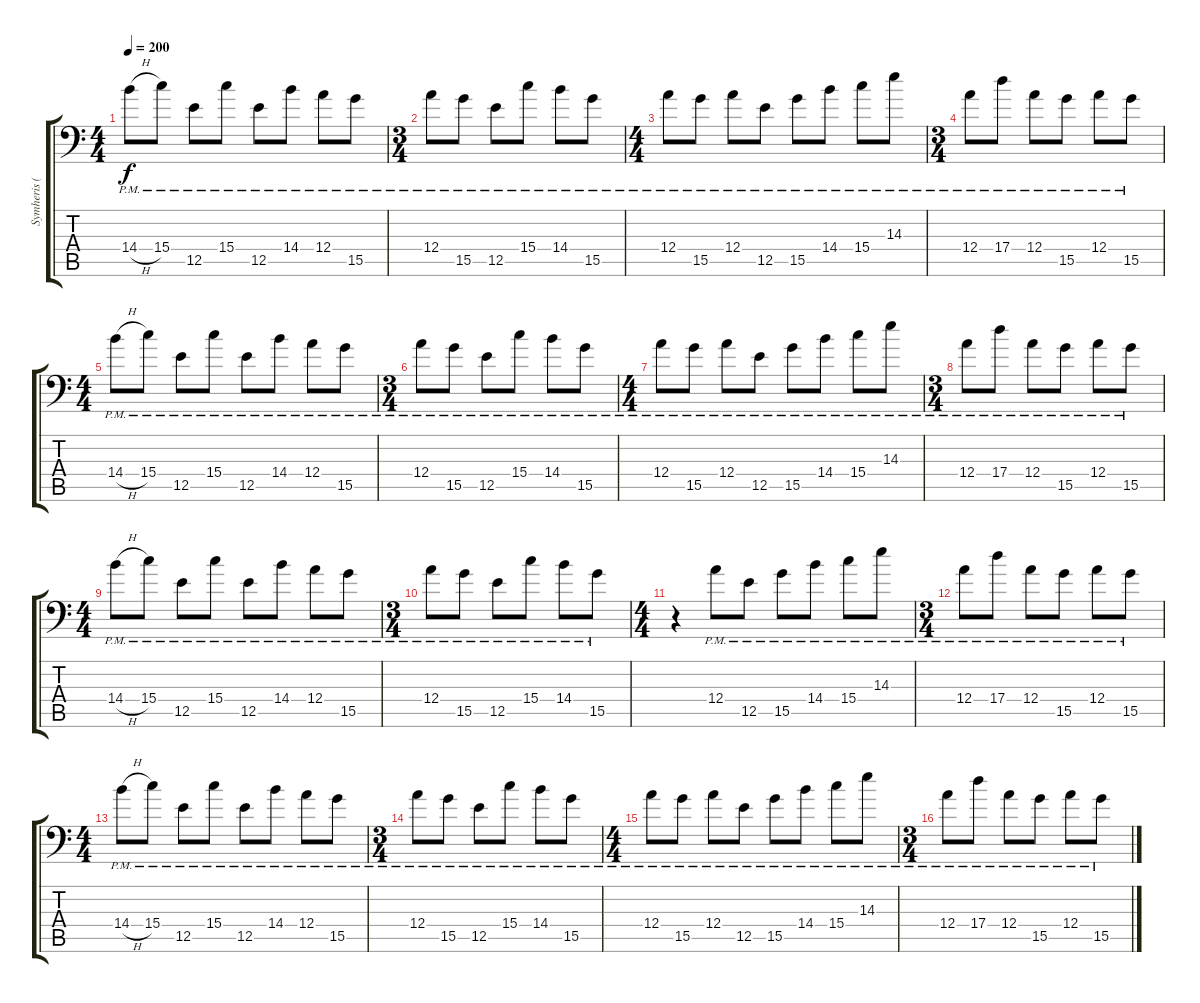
\track ("Symheris (Lead)" "Symheris (") {instrument distortionguitar}
\staff {score tabs}
\tuning (B3 Gb3 D3 A2 E2 A1) {hide}
\ts (4 4)
\tempo 200
\clef f4
\ks c
14.4{h pm}.8{dy f} 15.4{pm}.8 12.5{pm}.8 15.4{pm}.8 12.5{pm}.8 14.4{pm}.8 12.4{pm}.8 15.5{pm}.8 |
\ts (3 4)
12.4{pm}.8 15.5{pm}.8 12.5{pm}.8 15.4{pm}.8 14.4{pm}.8 15.5{pm}.8 |
\ts (4 4)
12.4{pm}.8 15.5{pm}.8 12.4{pm}.8 12.5{pm}.8 15.5{pm}.8 14.4{pm}.8 15.4{pm}.8 14.3{pm}.8 |
\ts (3 4)
12.4{pm}.8 17.4{pm}.8 12.4{pm}.8 15.5{pm}.8 12.4{pm}.8 15.5{pm}.8 |
\ts (4 4)
14.4{h pm}.8 15.4{pm}.8 12.5{pm}.8 15.4{pm}.8 12.5{pm}.8 14.4{pm}.8 12.4{pm}.8 15.5{pm}.8 |
\ts (3 4)
12.4{pm}.8 15.5{pm}.8 12.5{pm}.8 15.4{pm}.8 14.4{pm}.8 15.5{pm}.8 |
\ts (4 4)
12.4{pm}.8 15.5{pm}.8 12.4{pm}.8 12.5{pm}.8 15.5{pm}.8 14.4{pm}.8 15.4{pm}.8 14.3{pm}.8 |
\ts (3 4)
12.4{pm}.8 17.4{pm}.8 12.4{pm}.8 15.5{pm}.8 12.4{pm}.8 15.5{pm}.8 |
\ts (4 4)
14.4{h pm}.8 15.4{pm}.8 12.5{pm}.8 15.4{pm}.8 12.5{pm}.8 14.4{pm}.8 12.4{pm}.8 15.5{pm}.8 |
\ts (3 4)
12.4{pm}.8 15.5{pm}.8 12.5{pm}.8 15.4{pm}.8 14.4{pm}.8 15.5{pm}.8 |
\ts (4 4)
r.4 12.4{pm}.8 12.5{pm}.8 15.5{pm}.8 14.4{pm}.8 15.4{pm}.8 14.3{pm}.8 |
\ts (3 4)
12.4{pm}.8 17.4{pm}.8 12.4{pm}.8 15.5{pm}.8 12.4{pm}.8 15.5{pm}.8 |
\ts (4 4)
14.4{h pm}.8 15.4{pm}.8 12.5{pm}.8 15.4{pm}.8 12.5{pm}.8 14.4{pm}.8 12.4{pm}.8 15.5{pm}.8 |
\ts (3 4)
12.4{pm}.8 15.5{pm}.8 12.5{pm}.8 15.4{pm}.8 14.4{pm}.8 15.5{pm}.8 |
\ts (4 4)
12.4{pm}.8 15.5{pm}.8 12.4{pm}.8 12.5{pm}.8 15.5{pm}.8 14.4{pm}.8 15.4{pm}.8 14.3{pm}.8 |
\ts (3 4)
12.4{pm}.8 17.4{pm}.8 12.4{pm}.8 15.5{pm}.8 12.4{pm}.8 15.5{pm}.8
